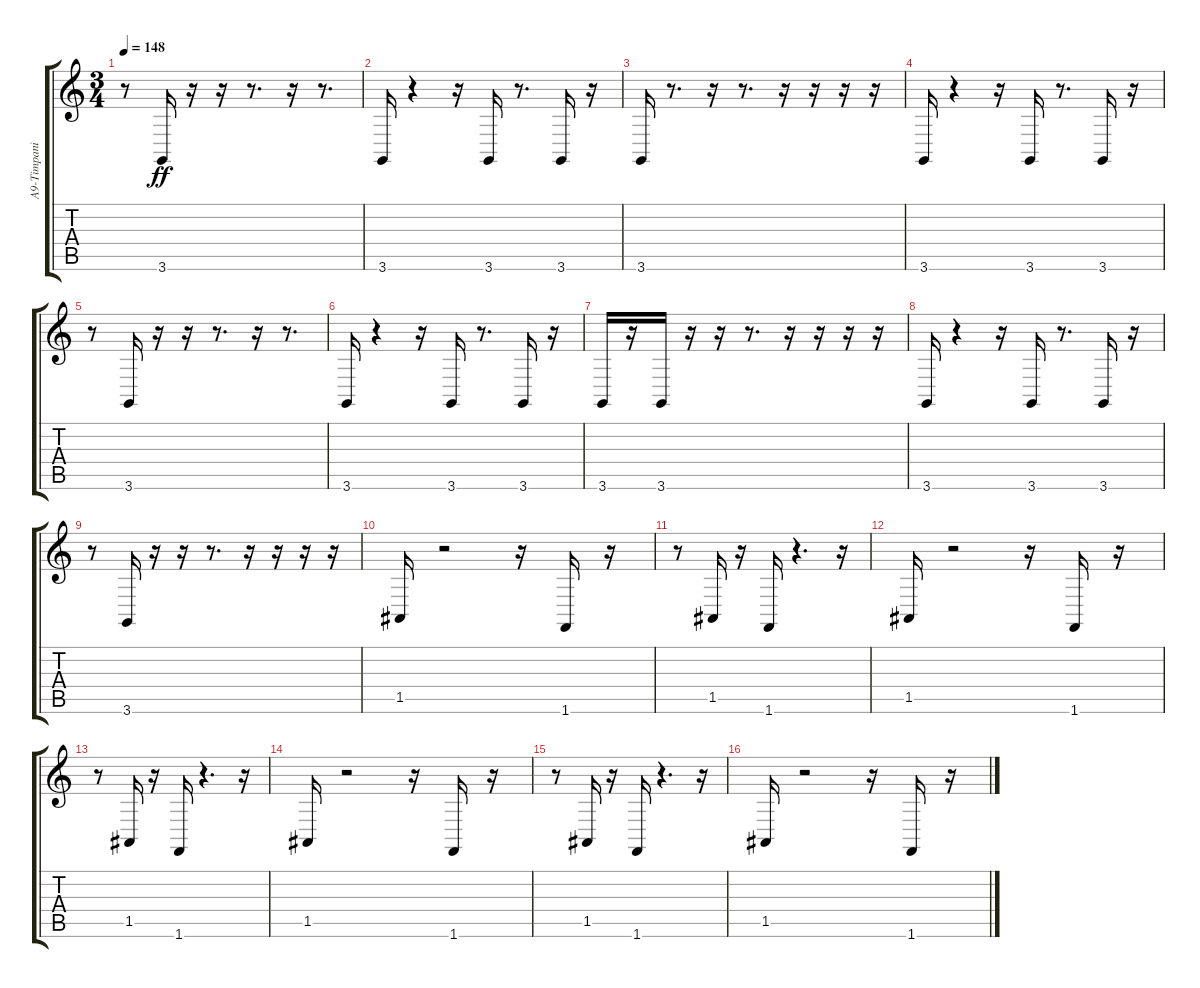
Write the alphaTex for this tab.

\track ("A9-Timpani     " "A9-Timpani") {instrument timpani}
\staff {score tabs}
\tuning (E4 B3 G3 D3 A2 E2) {hide}
\ts (3 4)
\tempo 148
\clef g2
\ks c
r.8{dy ff} 3.6.16 r.16 r.16 r.8{d} r.16 r.8{d} |
3.6.16 r.4 r.16 3.6.16 r.8{d} 3.6.16 r.16 |
3.6.16 r.8{d} r.16 r.8{d} r.16 r.16 r.16 r.16 |
3.6.16 r.4 r.16 3.6.16 r.8{d} 3.6.16 r.16 |
r.8 3.6.16 r.16 r.16 r.8{d} r.16 r.8{d} |
3.6.16 r.4 r.16 3.6.16 r.8{d} 3.6.16 r.16 |
3.6.16 r.16 3.6.16 r.16 r.16 r.8{d} r.16 r.16 r.16 r.16 |
3.6.16 r.4 r.16 3.6.16 r.8{d} 3.6.16 r.16 |
r.8 3.6.16 r.16 r.16 r.8{d} r.16 r.16 r.16 r.16 |
1.5.16 r.2 r.16 1.6.16 r.16 |
r.8 1.5.16 r.16 1.6.16 r.4{d} r.16 |
1.5.16 r.2 r.16 1.6.16 r.16 |
r.8 1.5.16 r.16 1.6.16 r.4{d} r.16 |
1.5.16 r.2 r.16 1.6.16 r.16 |
r.8 1.5.16 r.16 1.6.16 r.4{d} r.16 |
1.5.16 r.2 r.16 1.6.16 r.16
